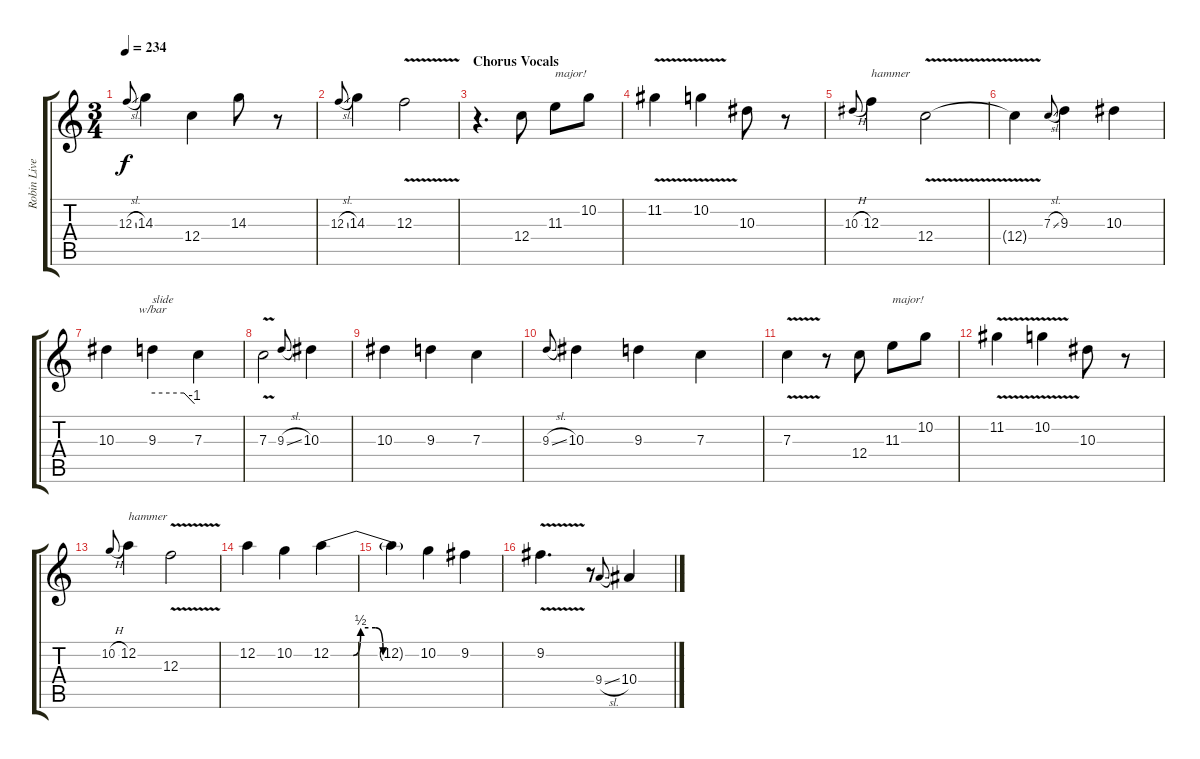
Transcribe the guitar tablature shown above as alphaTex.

\track ("Robin Live" "Robin Live") {instrument distortionguitar}
\staff {score tabs}
\tuning (D4 A3 F3 C3 G2 D2) {hide}
\ts (3 4)
\tempo 234
\clef g2
\ks c
12.3{sl}.8{gr onbeat dy f} 14.3.4 12.4.4 14.3.8 r.8 |
12.3{sl}.8{gr onbeat} 14.3.4 12.3{v}.2 |
\section ("" "Chorus Vocals")
r.4{d} 12.4.8 11.3.8{txt "major!"} 10.2.8 |
11.2{v}.4 10.2{v}.4 10.3.8 r.8 |
10.3{h}.8{gr onbeat} 12.3.4{txt "hammer"} 12.4{v}.2 |
12.4{t}.4 7.3{sl}.8{gr onbeat} 9.3.4 10.3.4 |
10.3.4 9.3.4{tbe (custom default 0 0 45 0 60 -4) txt "slide"} 7.3.4 |
7.3{v}.2 9.3{sl}.8{gr onbeat} 10.3.4 |
10.3.4 9.3.4 7.3.4 |
9.3{sl}.8{gr onbeat} 10.3.4 9.3.4 7.3.4 |
7.3{v}.4 r.8 12.4.8 11.3.8{txt "major!"} 10.2.8 |
11.2{v}.4 10.2{v}.4 10.3.8 r.8 |
10.2{h}.8{gr onbeat} 12.2.4{txt "hammer"} 12.3{v}.2 |
12.2.4 10.2.4 12.2{be (custom 0 0 15 0 20 2 30 2 35 0 60 0)}.4 |
12.2{t}.4 10.2.4 9.2.4 |
9.2{v}.4{d} r.8 9.4{sl}.8{gr onbeat} 10.4.4
